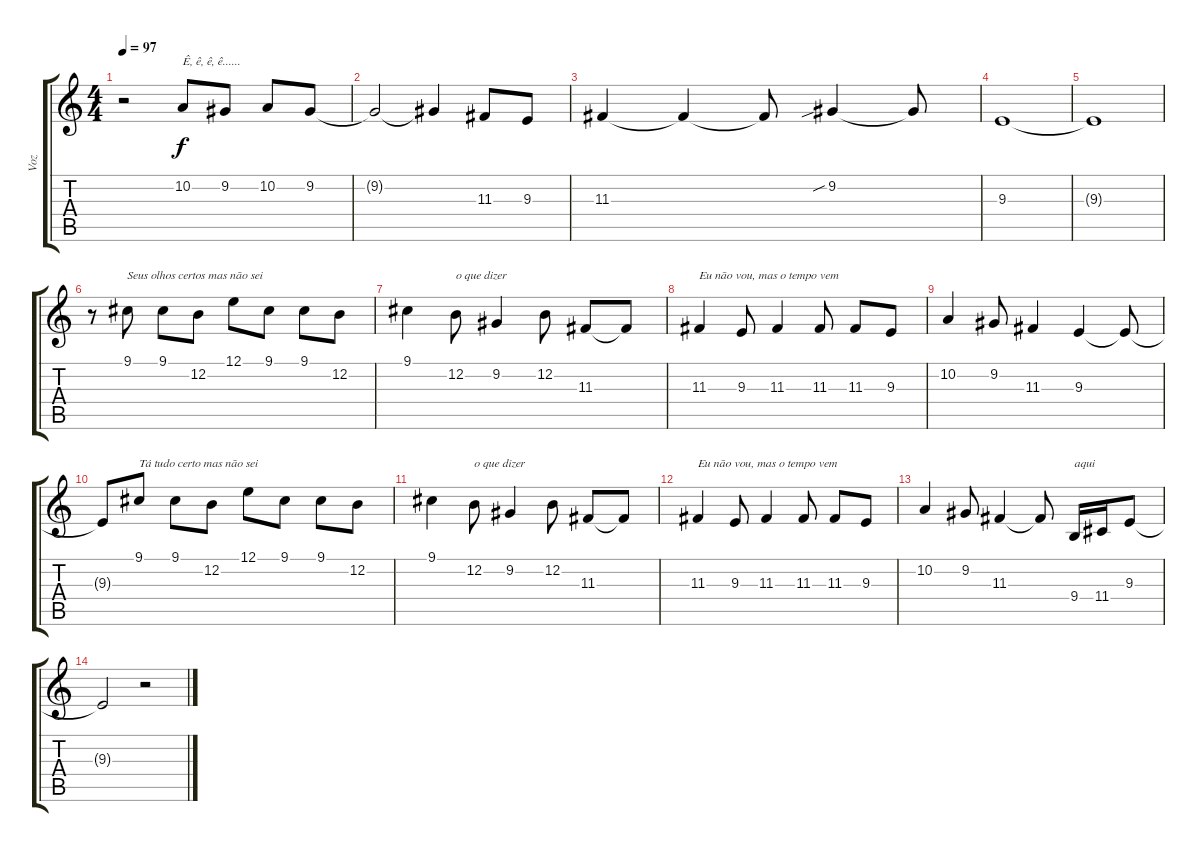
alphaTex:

\track ("Voz" "Voz") {instrument tenorsax}
\staff {score tabs}
\tuning (E4 B3 G3 D3 A2 E2) {hide}
\ts (4 4)
\tempo 97
\clef g2
\ks c
r.2{dy f} 10.2.8{txt "Ê, ê, ê, ê......"} 9.2.8 10.2.8 9.2.8 |
9.2{t}.2 9.2{t}.4 11.3.8 9.3.8 |
11.3.4 11.3{t}.4 11.3{t}.8 9.2{sib}.4 9.2{t}.8 |
9.3.1 |
9.3{t}.1 |
r.8 9.1.8{txt "Seus olhos certos mas não sei"} 9.1.8 12.2.8 12.1.8 9.1.8 9.1.8 12.2.8 |
9.1.4 12.2.8{txt "o que dizer"} 9.2.4 12.2.8 11.3.8 11.3{t}.8 |
11.3.4{txt "Eu não vou, mas o tempo vem"} 9.3.8 11.3.4 11.3.8 11.3.8 9.3.8 |
10.2.4 9.2.8 11.3.4 9.3.4 9.3{t}.8 |
9.3{t}.8 9.1.8{txt "Tá tudo certo mas não sei"} 9.1.8 12.2.8 12.1.8 9.1.8 9.1.8 12.2.8 |
9.1.4 12.2.8{txt "o que dizer"} 9.2.4 12.2.8 11.3.8 11.3{t}.8 |
11.3.4{txt "Eu não vou, mas o tempo vem"} 9.3.8 11.3.4 11.3.8 11.3.8 9.3.8 |
10.2.4 9.2.8 11.3.4 11.3{t}.8 9.4.16{txt "aqui"} 11.4.16 9.3.8 |
9.3{t}.2 r.2
